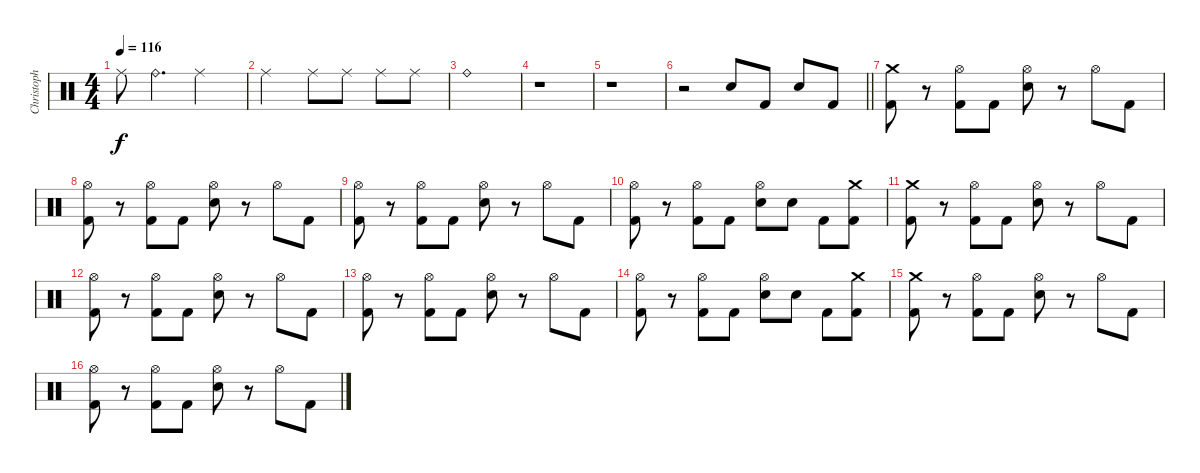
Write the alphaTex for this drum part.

\track ("Christoph Schneider" "Christoph ") {instrument percussion}
\staff {score}
\articulation defaults
\ts (4 4)
\tempo 116
\clef neutral
\ks c "Ride (middle)".8{dy f} "Ride (bell)".4{d} "Ride (middle)".2
|
"Ride (middle)".2 "Ride (middle)".8 "Ride (middle)".8 "Ride (middle)".8 "Ride (middle)".8 |
"Ride (bell)".1 |
r.1 |
r.1 |
\barLineRight lightlight
r.2 "Snare (hit) 2".8 "Kick (hit) 2".8 "Snare (hit) 2".8 "Kick (hit) 2".8 |
("Crash medium (hit)" "Kick (hit) 2").8 r.8 ("Hi-Hat (open)" "Kick (hit) 2").8 "Kick (hit) 2".8 ("Hi-Hat (open)" "Snare (hit) 2").8 r.8 "Hi-Hat (open)".8 "Kick (hit) 2".8 |
("Hi-Hat (open)" "Kick (hit) 2").8 r.8 ("Hi-Hat (open)" "Kick (hit) 2").8 "Kick (hit) 2".8 ("Hi-Hat (open)" "Snare (hit) 2").8 r.8 "Hi-Hat (open)".8 "Kick (hit) 2".8 |
("Hi-Hat (open)" "Kick (hit) 2").8 r.8 ("Hi-Hat (open)" "Kick (hit) 2").8 "Kick (hit) 2".8 ("Hi-Hat (open)" "Snare (hit) 2").8 r.8 "Hi-Hat (open)".8 "Kick (hit) 2".8 |
("Hi-Hat (open)" "Kick (hit) 2").8 r.8 ("Hi-Hat (open)" "Kick (hit) 2").8 "Kick (hit) 2".8 ("Hi-Hat (open)" "Snare (hit) 2").8 "Snare (hit) 2".8 "Kick (hit) 2".8 ("Crash medium (hit)" "Kick (hit) 2").8 |
("Crash medium (hit)" "Kick (hit) 2").8 r.8 ("Hi-Hat (open)" "Kick (hit) 2").8 "Kick (hit) 2".8 ("Hi-Hat (open)" "Snare (hit) 2").8 r.8 "Hi-Hat (open)".8 "Kick (hit) 2".8 |
("Hi-Hat (open)" "Kick (hit) 2").8 r.8 ("Hi-Hat (open)" "Kick (hit) 2").8 "Kick (hit) 2".8 ("Hi-Hat (open)" "Snare (hit) 2").8 r.8 "Hi-Hat (open)".8 "Kick (hit) 2".8 |
("Hi-Hat (open)" "Kick (hit) 2").8 r.8 ("Hi-Hat (open)" "Kick (hit) 2").8 "Kick (hit) 2".8 ("Hi-Hat (open)" "Snare (hit) 2").8 r.8 "Hi-Hat (open)".8 "Kick (hit) 2".8 |
("Hi-Hat (open)" "Kick (hit) 2").8 r.8 ("Hi-Hat (open)" "Kick (hit) 2").8 "Kick (hit) 2".8 ("Hi-Hat (open)" "Snare (hit) 2").8 "Snare (hit) 2".8 "Kick (hit) 2".8 ("Crash medium (hit)" "Kick (hit) 2").8 |
("Crash medium (hit)" "Kick (hit) 2").8 r.8 ("Hi-Hat (open)" "Kick (hit) 2").8 "Kick (hit) 2".8 ("Hi-Hat (open)" "Snare (hit) 2").8 r.8 "Hi-Hat (open)".8 "Kick (hit) 2".8 |
("Hi-Hat (open)" "Kick (hit) 2").8 r.8 ("Hi-Hat (open)" "Kick (hit) 2").8 "Kick (hit) 2".8 ("Hi-Hat (open)" "Snare (hit) 2").8 r.8 "Hi-Hat (open)".8 "Kick (hit) 2".8
